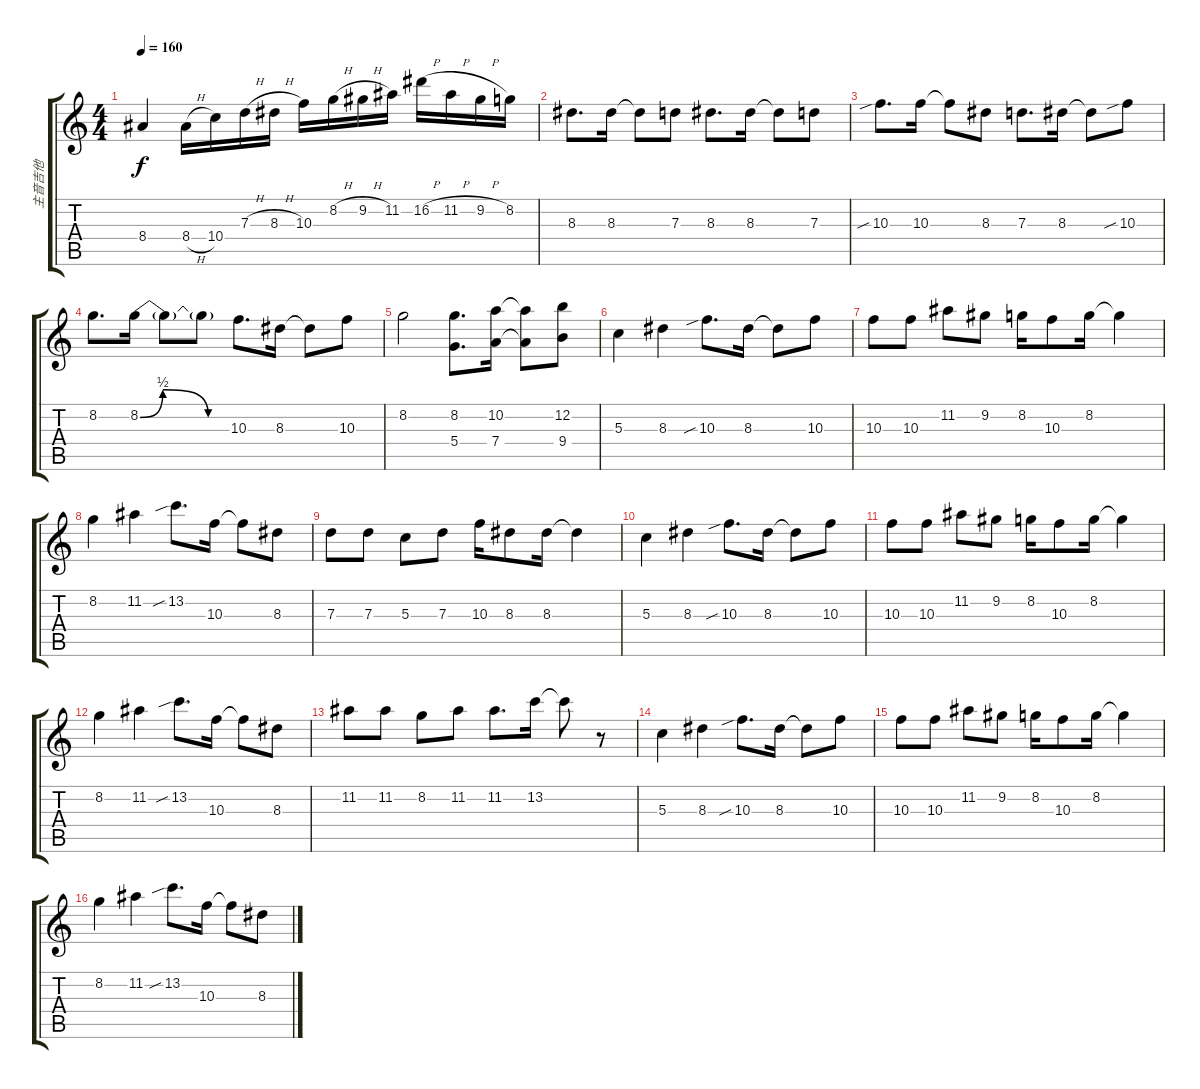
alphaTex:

\track ("主音吉他" "主音吉他") {instrument distortionguitar}
\staff {score tabs}
\tuning (E4 B3 G3 D3 A2 E2) {hide}
\ts (4 4)
\tempo 160
\clef g2
\ks c
8.4.4{dy f} 8.4{h}.16 10.4.16 7.3{h}.16 8.3{h}.16 10.3.16 8.2{h}.16 9.2{h}.16 11.2.16 16.2{h}.16 11.2{h}.16 9.2{h}.16 8.2.16 |
8.3.8{d} 8.3.16 8.3{t}.8 7.3.8 8.3.8{d} 8.3.16 8.3{t}.8 7.3.8 |
10.3{sib}.8{d} 10.3.16 10.3{t}.8 8.3.8 7.3.8{d} 8.3.16 8.3{t}.8 10.3{sib}.8 |
8.2.8{d} 8.2{be (custom 0 0 15 2 45 0 60 0)}.16 8.2{t}.8 8.2{t}.8 10.3.8{d} 8.3.16 8.3{t}.8 10.3.8 |
8.2.2 (8.2 5.4).8{d} (10.2 7.4).16 (10.2{t} 7.4{t}).8 (12.2 9.4).8 |
5.3.4 8.3.4 10.3{sib}.8{d} 8.3.16 8.3{t}.8 10.3.8 |
10.3.8 10.3.8 11.2.8 9.2.8 8.2.16 10.3.8 8.2.16 8.2{t}.4 |
8.2.4 11.2.4 13.2{sib}.8{d} 10.3.16 10.3{t}.8 8.3.8 |
7.3.8 7.3.8 5.3.8 7.3.8 10.3.16 8.3.8 8.3.16 8.3{t}.4 |
5.3.4 8.3.4 10.3{sib}.8{d} 8.3.16 8.3{t}.8 10.3.8 |
10.3.8 10.3.8 11.2.8 9.2.8 8.2.16 10.3.8 8.2.16 8.2{t}.4 |
8.2.4 11.2.4 13.2{sib}.8{d} 10.3.16 10.3{t}.8 8.3.8 |
11.2.8 11.2.8 8.2.8 11.2.8 11.2.8{d} 13.2.16 13.2{t}.8 r.8 |
5.3.4 8.3.4 10.3{sib}.8{d} 8.3.16 8.3{t}.8 10.3.8 |
10.3.8 10.3.8 11.2.8 9.2.8 8.2.16 10.3.8 8.2.16 8.2{t}.4 |
8.2.4 11.2.4 13.2{sib}.8{d} 10.3.16 10.3{t}.8 8.3.8
